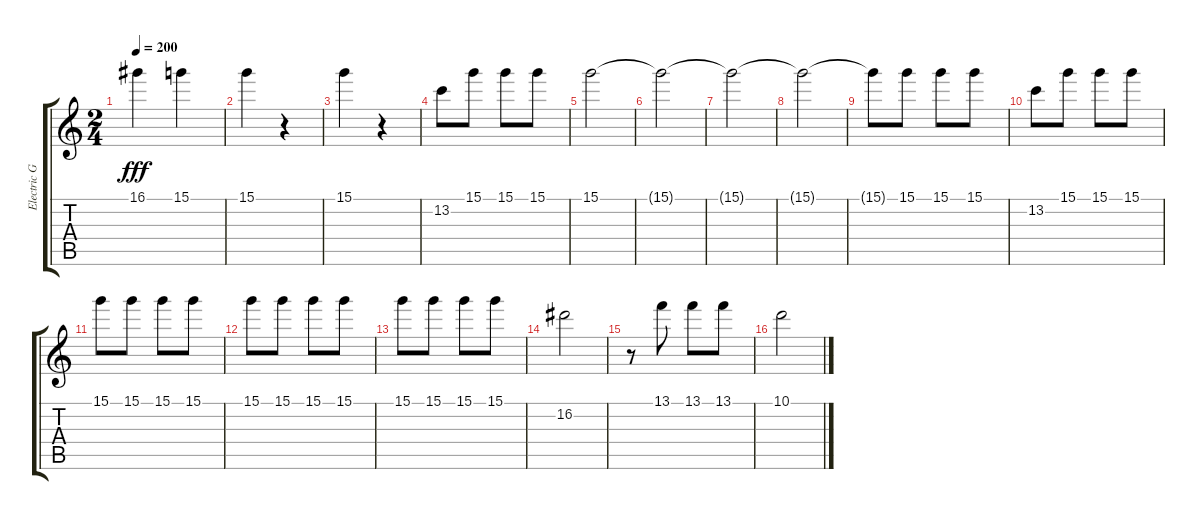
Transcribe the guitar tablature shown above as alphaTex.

\track ("Electric Guitar 1" "Electric G") {instrument distortionguitar}
\staff {score tabs}
\tuning (E4 B3 G3 D3 A2 E2) {hide}
\ts (2 4)
\tempo 200
\clef g2
\ks c
16.1.4{dy fff} 15.1.4 |
15.1.4 r.4 |
15.1.4 r.4 |
13.2.8 15.1.8 15.1.8 15.1.8 |
15.1.2 |
15.1{t}.2 |
15.1{t}.2 |
15.1{t}.2 |
15.1{t}.8 15.1.8 15.1.8 15.1.8 |
13.2.8 15.1.8 15.1.8 15.1.8 |
15.1.8 15.1.8 15.1.8 15.1.8 |
15.1.8 15.1.8 15.1.8 15.1.8 |
15.1.8 15.1.8 15.1.8 15.1.8 |
16.2.2 |
r.8 13.1.8 13.1.8 13.1.8 |
10.1.2
